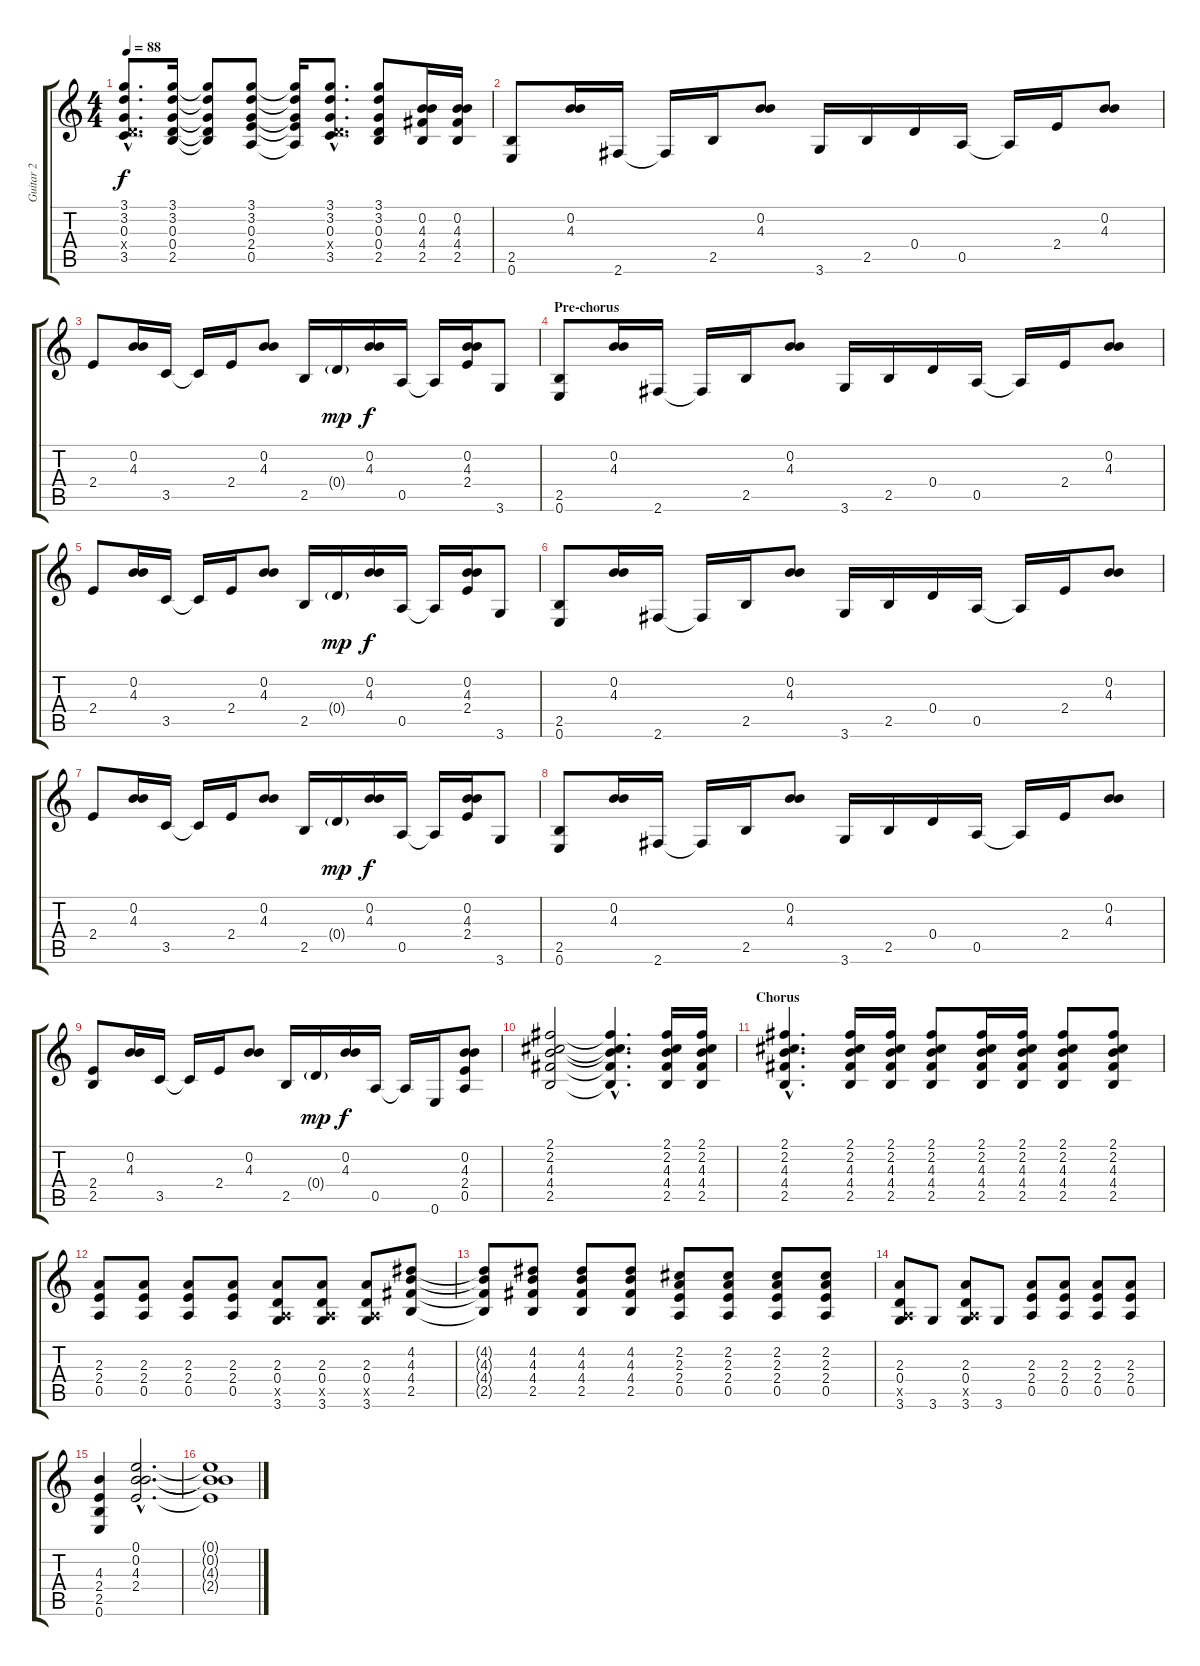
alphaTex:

\track ("Guitar 2" "Guitar 2") {instrument overdrivenguitar}
\staff {score tabs}
\tuning (E4 B3 G3 D3 A2 E2) {hide}
\ts (4 4)
\tempo 88
\clef g2
\ks c
(3.1{hac} 3.2{hac} 0.3{hac} 0.4{hac x} 3.5{hac}).8{d dy f} (3.1 3.2 0.3 0.4 2.5).16 (3.1{t} 3.2{t} 0.3{t} 0.4{t} 2.5{t}).8 (3.1 3.2 0.3 2.4 0.5).8 (3.1{t} 3.2{t} 0.3{t} 2.4{t} 0.5{t}).16 (3.1{hac} 3.2{hac} 0.3{hac} 0.4{hac x} 3.5{hac}).8{d} (3.1 3.2 0.3 0.4 2.5).8 (0.2 4.3 4.4 2.5).16 (0.2 4.3 4.4 2.5).16 |
(2.5 0.6).8 (0.2 4.3).16 2.6.16 2.6{t}.16 2.5.16 (0.2 4.3).8 3.6.16 2.5.16 0.4.16 0.5.16 0.5{t}.16 2.4.16 (0.2 4.3).8 |
2.4.8 (0.2 4.3).16 3.5.16 3.5{t}.16 2.4.16 (0.2 4.3).8 2.5.16 0.4{g}.16{dy mp} (0.2 4.3).16{dy f} 0.5.16 0.5{t}.16 (0.2 4.3 2.4).16 3.6.8 |
\section ("" "Pre-chorus")
(2.5 0.6).8 (0.2 4.3).16 2.6.16 2.6{t}.16 2.5.16 (0.2 4.3).8 3.6.16 2.5.16 0.4.16 0.5.16 0.5{t}.16 2.4.16 (0.2 4.3).8 |
2.4.8 (0.2 4.3).16 3.5.16 3.5{t}.16 2.4.16 (0.2 4.3).8 2.5.16 0.4{g}.16{dy mp} (0.2 4.3).16{dy f} 0.5.16 0.5{t}.16 (0.2 4.3 2.4).16 3.6.8 |
(2.5 0.6).8 (0.2 4.3).16 2.6.16 2.6{t}.16 2.5.16 (0.2 4.3).8 3.6.16 2.5.16 0.4.16 0.5.16 0.5{t}.16 2.4.16 (0.2 4.3).8 |
2.4.8 (0.2 4.3).16 3.5.16 3.5{t}.16 2.4.16 (0.2 4.3).8 2.5.16 0.4{g}.16{dy mp} (0.2 4.3).16{dy f} 0.5.16 0.5{t}.16 (0.2 4.3 2.4).16 3.6.8 |
(2.5 0.6).8 (0.2 4.3).16 2.6.16 2.6{t}.16 2.5.16 (0.2 4.3).8 3.6.16 2.5.16 0.4.16 0.5.16 0.5{t}.16 2.4.16 (0.2 4.3).8 |
(2.4 2.5).8 (0.2 4.3).16 3.5.16 3.5{t}.16 2.4.16 (0.2 4.3).8 2.5.16 0.4{g}.16{dy mp} (0.2 4.3).16{dy f} 0.5.16 0.5{t}.16 0.6.16 (0.2 4.3 2.4 0.5).8 |
(2.1 2.2 4.3 4.4 2.5).2 (2.1{hac t} 2.2{hac t} 4.3{hac t} 4.4{hac t} 2.5{hac t}).4{d} (2.1 2.2 4.3 4.4 2.5).16 (2.1 2.2 4.3 4.4 2.5).16 |
\section ("" "Chorus")
(2.1{hac} 2.2{hac} 4.3{hac} 4.4{hac} 2.5{hac}).4{d} (2.1 2.2 4.3 4.4 2.5).16 (2.1 2.2 4.3 4.4 2.5).16 (2.1 2.2 4.3 4.4 2.5).8 (2.1 2.2 4.3 4.4 2.5).16 (2.1 2.2 4.3 4.4 2.5).16 (2.1 2.2 4.3 4.4 2.5).8 (2.1 2.2 4.3 4.4 2.5).8 |
(2.3 2.4 0.5).8 (2.3 2.4 0.5).8 (2.3 2.4 0.5).8 (2.3 2.4 0.5).8 (2.3 0.4 0.5{x} 3.6).8 (2.3 0.4 0.5{x} 3.6).8 (2.3 0.4 0.5{x} 3.6).8 (4.2 4.3 4.4 2.5).8 |
(4.2{t} 4.3{t} 4.4{t} 2.5{t}).8 (4.2 4.3 4.4 2.5).8 (4.2 4.3 4.4 2.5).8 (4.2 4.3 4.4 2.5).8 (2.2 2.3 2.4 0.5).8 (2.2 2.3 2.4 0.5).8 (2.2 2.3 2.4 0.5).8 (2.2 2.3 2.4 0.5).8 |
(2.3 0.4 0.5{x} 3.6).8 3.6.8 (2.3 0.4 0.5{x} 3.6).8 3.6.8 (2.3 2.4 0.5).8 (2.3 2.4 0.5).8 (2.3 2.4 0.5).8 (2.3 2.4 0.5).8 |
(4.3 2.4 2.5 0.6).4 (0.1{hac} 0.2{hac} 4.3{hac} 2.4{hac}).2{d} |
(0.1{t} 0.2{t} 4.3{t} 2.4{t}).1
